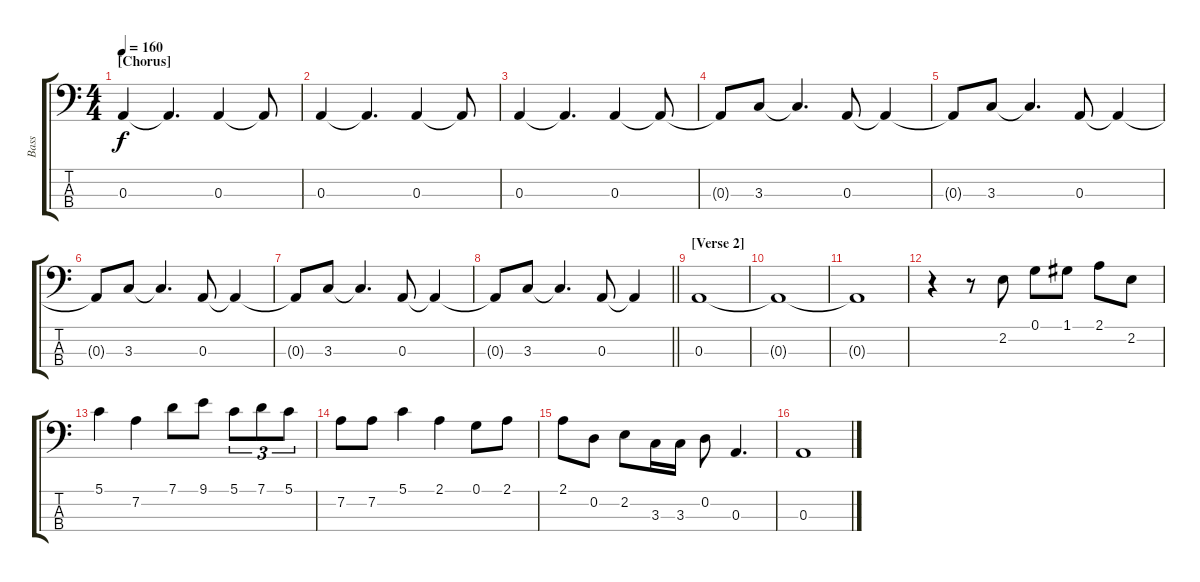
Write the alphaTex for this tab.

\track ("Bass" "Bass") {instrument electricbassfinger}
\staff {score tabs}
\tuning (G2 D2 A1 E1) {hide}
\ts (4 4)
\section ("" "[Chorus]")
\tempo 160
\clef f4
\ks c
0.3.4{dy f} 0.3{t}.4{d} 0.3.4 0.3{t}.8 |
0.3.4 0.3{t}.4{d} 0.3.4 0.3{t}.8 |
0.3.4 0.3{t}.4{d} 0.3.4 0.3{t}.8 |
0.3{t}.8 3.3.8 3.3{t}.4{d} 0.3.8 0.3{t}.4 |
0.3{t}.8 3.3.8 3.3{t}.4{d} 0.3.8 0.3{t}.4 |
0.3{t}.8 3.3.8 3.3{t}.4{d} 0.3.8 0.3{t}.4 |
0.3{t}.8 3.3.8 3.3{t}.4{d} 0.3.8 0.3{t}.4 |
\barLineRight lightlight
0.3{t}.8 3.3.8 3.3{t}.4{d} 0.3.8 0.3{t}.4 |
\section ("" "[Verse 2]")
0.3.1 |
0.3{t}.1 |
0.3{t}.1 |
r.4 r.8 2.2.8 0.1.8 1.1.8 2.1.8 2.2.8 |
5.1.4 7.2.4 7.1.8 9.1.8 5.1.8{tu (3 2)} 7.1.8{tu (3 2)} 5.1.8{tu (3 2)} |
7.2.8 7.2.8 5.1.4 2.1.4 0.1.8 2.1.8 |
2.1.8 0.2.8 2.2.8 3.3.16 3.3.16 0.2.8 0.3.4{d} |
0.3.1
